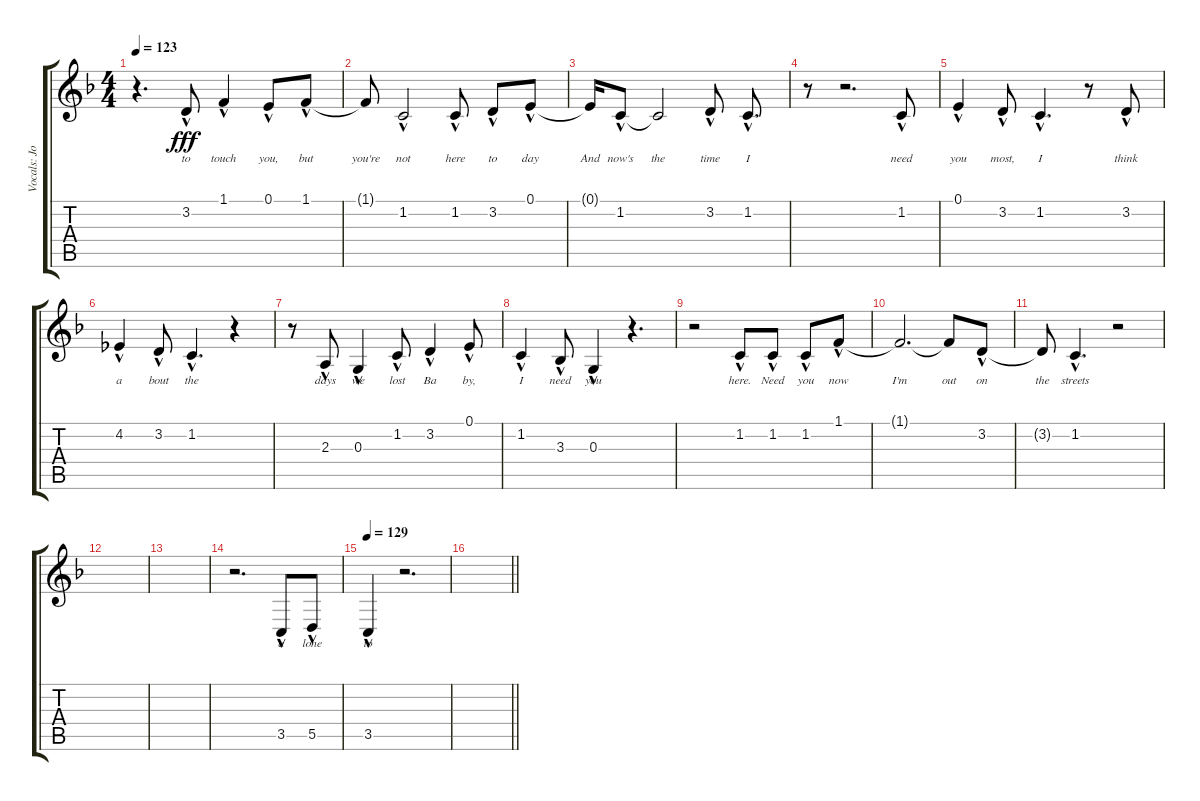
\track ("Vocals: Jon" "Vocals: Jo") {instrument lead2sawtooth}
\staff {score tabs}
\tuning (E4 B3 G3 D3 A2 E2) {hide}
\ts (4 4)
\tempo 123
\clef g2
\ks f
r.4{d dy fff} 3.2{hac}.8{lyrics (0 "to") lyrics (1 "") lyrics (2 "") lyrics (3 "") lyrics (4 "")} 1.1{hac}.4{lyrics (0 "touch") lyrics (1 "") lyrics (2 "") lyrics (3 "") lyrics (4 "")} 0.1{hac}.8{lyrics (0 "you,") lyrics (1 "") lyrics (2 "") lyrics (3 "") lyrics (4 "")} 1.1{hac}.8{lyrics (0 "but") lyrics (1 "") lyrics (2 "") lyrics (3 "") lyrics (4 "")} |
1.1{t}.8{lyrics (0 "you're") lyrics (1 "") lyrics (2 "") lyrics (3 "") lyrics (4 "")} 1.2{hac}.2{lyrics (0 "not") lyrics (1 "") lyrics (2 "") lyrics (3 "") lyrics (4 "")} 1.2{hac}.8{lyrics (0 "here") lyrics (1 "") lyrics (2 "") lyrics (3 "") lyrics (4 "")} 3.2{hac}.8{lyrics (0 "to") lyrics (1 "") lyrics (2 "") lyrics (3 "") lyrics (4 "")} 0.1{hac}.8{lyrics (0 "day") lyrics (1 "") lyrics (2 "") lyrics (3 "") lyrics (4 "")} |
0.1{t}.16{lyrics (0 "And") lyrics (1 "") lyrics (2 "") lyrics (3 "") lyrics (4 "")} 1.2{hac}.8{lyrics (0 "now's") lyrics (1 "") lyrics (2 "") lyrics (3 "") lyrics (4 "")} 1.2{t}.2{lyrics (0 "the") lyrics (1 "") lyrics (2 "") lyrics (3 "") lyrics (4 "")} 3.2{hac}.8{lyrics (0 "time") lyrics (1 "") lyrics (2 "") lyrics (3 "") lyrics (4 "")} 1.2{hac}.8{d lyrics (0 "I") lyrics (1 "") lyrics (2 "") lyrics (3 "") lyrics (4 "")} |
r.8 r.2{d} 1.2{hac}.8{lyrics (0 "need") lyrics (1 "") lyrics (2 "") lyrics (3 "") lyrics (4 "")} |
0.1{hac}.4{lyrics (0 "you") lyrics (1 "") lyrics (2 "") lyrics (3 "") lyrics (4 "")} 3.2{hac}.8{lyrics (0 "most,") lyrics (1 "") lyrics (2 "") lyrics (3 "") lyrics (4 "")} 1.2{hac}.4{d lyrics (0 "I") lyrics (1 "") lyrics (2 "") lyrics (3 "") lyrics (4 "")} r.8 3.2{hac}.8{lyrics (0 "think") lyrics (1 "") lyrics (2 "") lyrics (3 "") lyrics (4 "")} |
4.2{hac}.4{lyrics (0 "a") lyrics (1 "") lyrics (2 "") lyrics (3 "") lyrics (4 "")} 3.2{hac}.8{lyrics (0 "bout") lyrics (1 "") lyrics (2 "") lyrics (3 "") lyrics (4 "")} 1.2{hac}.4{d lyrics (0 "the") lyrics (1 "") lyrics (2 "") lyrics (3 "") lyrics (4 "")} r.4 |
r.8 2.3{hac}.8{lyrics (0 "days") lyrics (1 "") lyrics (2 "") lyrics (3 "") lyrics (4 "")} 0.3{hac}.4{lyrics (0 "we") lyrics (1 "") lyrics (2 "") lyrics (3 "") lyrics (4 "")} 1.2{hac}.8{lyrics (0 "lost") lyrics (1 "") lyrics (2 "") lyrics (3 "") lyrics (4 "")} 3.2{hac}.4{lyrics (0 "Ba") lyrics (1 "") lyrics (2 "") lyrics (3 "") lyrics (4 "")} 0.1{hac}.8{lyrics (0 "by,") lyrics (1 "") lyrics (2 "") lyrics (3 "") lyrics (4 "")} |
1.2{hac}.4{lyrics (0 "I") lyrics (1 "") lyrics (2 "") lyrics (3 "") lyrics (4 "")} 3.3{hac}.8{lyrics (0 "need") lyrics (1 "") lyrics (2 "") lyrics (3 "") lyrics (4 "")} 0.3{hac}.4{lyrics (0 "you") lyrics (1 "") lyrics (2 "") lyrics (3 "") lyrics (4 "")} r.4{d} |
r.2 1.2{hac}.8{lyrics (0 "here.") lyrics (1 "") lyrics (2 "") lyrics (3 "") lyrics (4 "")} 1.2{hac}.8{lyrics (0 "Need") lyrics (1 "") lyrics (2 "") lyrics (3 "") lyrics (4 "")} 1.2{hac}.8{lyrics (0 "you") lyrics (1 "") lyrics (2 "") lyrics (3 "") lyrics (4 "")} 1.1{hac}.8{lyrics (0 "now") lyrics (1 "") lyrics (2 "") lyrics (3 "") lyrics (4 "")} |
1.1{t}.2{d lyrics (0 "I'm") lyrics (1 "") lyrics (2 "") lyrics (3 "") lyrics (4 "")} 1.1{t}.8{lyrics (0 "out") lyrics (1 "") lyrics (2 "") lyrics (3 "") lyrics (4 "")} 3.2{hac}.8{lyrics (0 "on") lyrics (1 "") lyrics (2 "") lyrics (3 "") lyrics (4 "")} |
3.2{t}.8{lyrics (0 "the") lyrics (1 "") lyrics (2 "") lyrics (3 "") lyrics (4 "")} 1.2{hac}.4{d lyrics (0 "streets") lyrics (1 "") lyrics (2 "") lyrics (3 "") lyrics (4 "")} r.2 |
|
|
r.2{d} 3.5{hac}.8{lyrics (0 "a") lyrics (1 "") lyrics (2 "") lyrics (3 "") lyrics (4 "")} 5.5{hac}.8{lyrics (0 "lone") lyrics (1 "") lyrics (2 "") lyrics (3 "") lyrics (4 "")} |
\tempo 129
3.5{hac}.4{lyrics (0 "to") lyrics (1 "") lyrics (2 "") lyrics (3 "") lyrics (4 "")} r.2{d} |
\barLineRight lightlight
